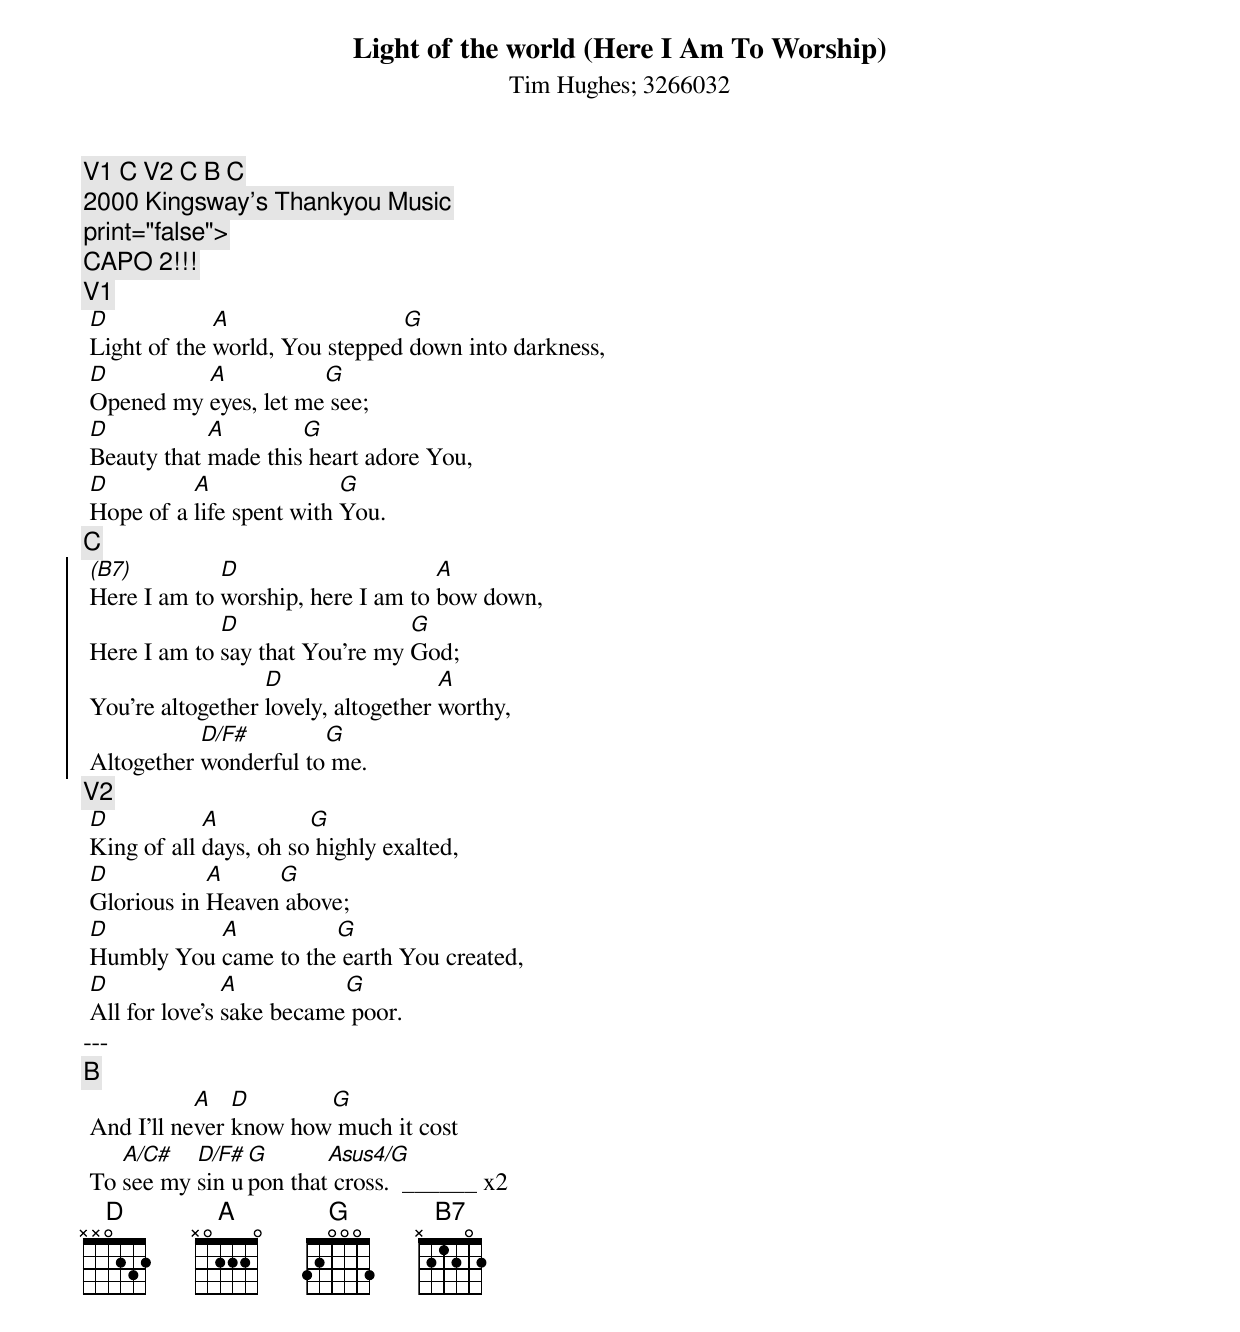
{title:Light of the world (Here I Am To Worship)}
{subtitle:Tim Hughes}
{subtitle:3266032}
{comment:V1 C V2 C B C}
{comment:2000 Kingsway's Thankyou Music}
{comment:print="false">}
{comment:CAPO 2!!!}
{comment:}
{comment:V1}
 [D]Light of the [A]world, You stepped[G] down into darkness,
 [D]Opened my [A]eyes, let me[G] see;
 [D]Beauty that [A]made this[G] heart adore You,
 [D]Hope of a [A]life spent with [G]You.
{comment:C}
{soc}
 [(B7)]Here I am to [D]worship, here I am to [A]bow down,
 Here I am to [D]say that You're my [G]God;
 You're altogether [D]lovely, altogether [A]worthy,
 Altogether [D/F#]wonderful to[G] me.
{eoc}
{comment:V2}
 [D]King of all [A]days, oh so[G] highly exalted,
 [D]Glorious in [A]Heaven[G] above;
 [D]Humbly You [A]came to the[G] earth You created,
 [D]All for love’s [A]sake became[G] poor.
---
{comment:B}
 And I'll ne[A]ver [D]know how[G] much it cost
 To [A/C#]see my [D/F#]sin u[G]pon that[Asus4/G] cross.  ______ x2
